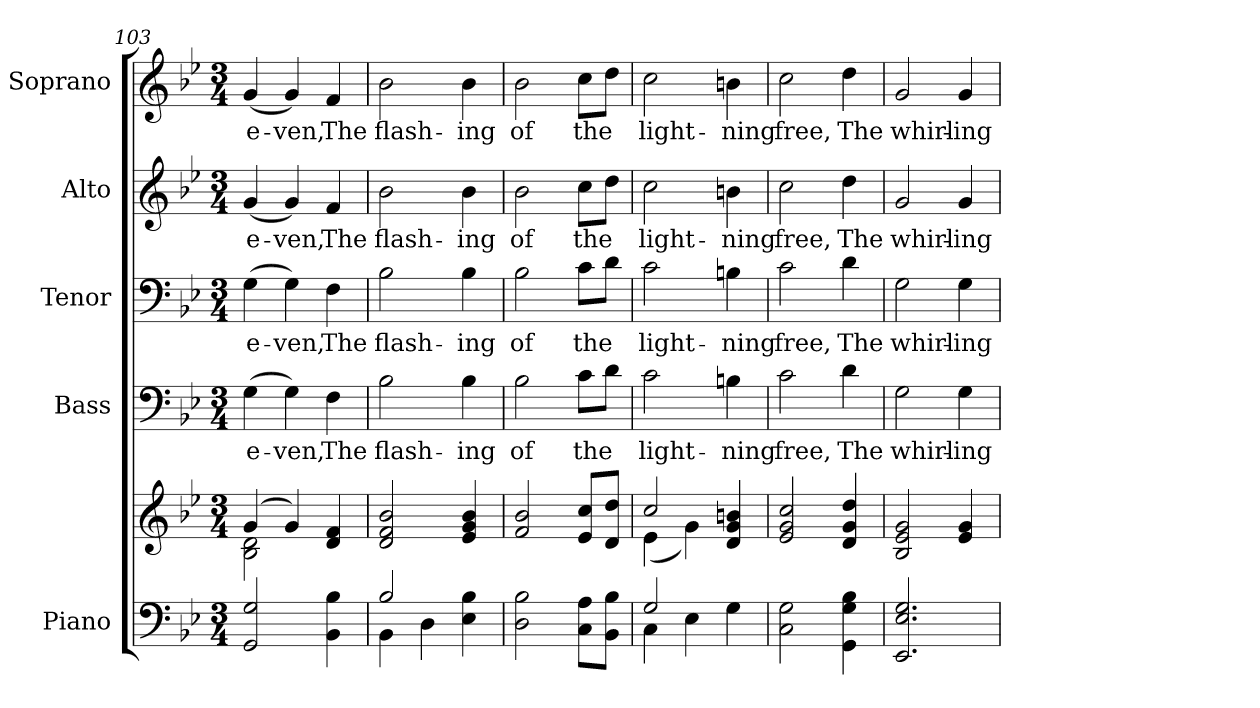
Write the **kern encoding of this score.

**kern	**kern	**kern	**text	**kern	**text	**kern	**text	**kern	**text
*part5	*part5	*part4	*part4	*part3	*part3	*part2	*part2	*part1	*part1
*staff6	*staff5	*staff4	*staff4	*staff3	*staff3	*staff2	*staff2	*staff1	*staff1
*I"Piano	*	*I"Bass	*	*I"Tenor	*	*I"Alto	*	*I"Soprano	*
*I'Pno.	*	*I'B.	*	*I'T.	*	*I'A.	*	*I'S.	*
*clefF4	*clefG2	*clefF4	*	*clefF4	*	*clefG2	*	*clefG2	*
*k[b-e-]	*k[b-e-]	*k[b-e-]	*	*k[b-e-]	*	*k[b-e-]	*	*k[b-e-]	*
*g:	*g:	*g:	*	*g:	*	*g:	*	*g:	*
*M3/4	*M3/4	*M3/4	*	*M3/4	*	*M3/4	*	*M3/4	*
=103	=103	=103	=103	=103	=103	=103	=103	=103	=103
*	*^	*	*	*	*	*	*	*	*
!	!	!	!	!LO:LY:b:color=#000000	!	!	!	!	!	!
!	!	!	!	!	!	!LO:LY:b:color=#000000	!	!	!	!
!	!	!	!	!	!	!	!	!LO:LY:b:color=#000000	!	!
!	!	!	!	!	!	!	!	!	!	!LO:LY:b:color=#000000
2GGi/ 2Gi	(4gi/	2B-i\ 2di	(4Gi\	e-	(4Gi\	e-	(4gi/	e-	(4gi/	e-
!	!	!	!	!LO:LY:b:color=#000000	!	!	!	!	!	!
!	!	!	!	!	!	!LO:LY:b:color=#000000	!	!	!	!
!	!	!	!	!	!	!	!	!LO:LY:b:color=#000000	!	!
!	!	!	!	!	!	!	!	!	!	!LO:LY:b:color=#000000
.	4gi/)	.	4Gi\)	-ven,	4Gi\)	-ven,	4gi/)	-ven,	4gi/)	-ven,
!	!	!	!	!LO:LY:b:color=#000000	!	!	!	!	!	!
!	!	!	!	!	!	!LO:LY:b:color=#000000	!	!	!	!
!	!	!	!	!	!	!	!	!LO:LY:b:color=#000000	!	!
!	!	!	!	!	!	!	!	!	!	!LO:LY:b:color=#000000
4BB-i\ 4B-i	4di/ 4fi	4ryy	4Fi\	The	4Fi\	The	4fi/	The	4fi/	The
*	*v	*v	*	*	*	*	*	*	*	*
=104	=104	=104	=104	=104	=104	=104	=104	=104	=104
*^	*	*	*	*	*	*	*	*	*
*	*	*^	*	*	*	*	*	*	*	*
!	!	!	!	!	!LO:LY:b:color=#000000	!	!	!	!	!	!
*	*	*v	*v	*	*	*	*	*	*	*	*
*	*	*^	*	*	*	*	*	*	*	*
!	!	!	!	!	!	!	!LO:LY:b:color=#000000	!	!	!	!
*	*	*v	*v	*	*	*	*	*	*	*	*
*	*	*^	*	*	*	*	*	*	*	*
!	!	!	!	!	!	!	!	!	!LO:LY:b:color=#000000	!	!
*	*	*v	*v	*	*	*	*	*	*	*	*
*	*	*^	*	*	*	*	*	*	*	*
!	!	!	!	!	!	!	!	!	!	!	!LO:LY:b:color=#000000
*	*	*v	*v	*	*	*	*	*	*	*	*
2B-i/	4BB-i\	2di/ 2fi 2b-i	2B-i\	flash-	2B-i\	flash-	2b-i\	flash-	2b-i\	flash-
.	4Di\	.	.	.	.	.	.	.	.	.
!	!	!	!	!LO:LY:b:color=#000000	!	!	!	!	!	!
!	!	!	!	!	!	!LO:LY:b:color=#000000	!	!	!	!
!	!	!	!	!	!	!	!	!LO:LY:b:color=#000000	!	!
!	!	!	!	!	!	!	!	!	!	!LO:LY:b:color=#000000
4E-i\ 4B-i	4ryy	4e-i/ 4gi 4b-i	4B-i\	-ing	4B-i\	-ing	4b-i\	-ing	4b-i\	-ing
*v	*v	*	*	*	*	*	*	*	*	*
=105	=105	=105	=105	=105	=105	=105	=105	=105	=105
*^	*	*	*	*	*	*	*	*	*
!	!	!	!	!LO:LY:b:color=#000000	!	!	!	!	!	!
*v	*v	*	*	*	*	*	*	*	*	*
*^	*	*	*	*	*	*	*	*	*
!	!	!	!	!	!	!LO:LY:b:color=#000000	!	!	!	!
*v	*v	*	*	*	*	*	*	*	*	*
*^	*	*	*	*	*	*	*	*	*
!	!	!	!	!	!	!	!	!LO:LY:b:color=#000000	!	!
*v	*v	*	*	*	*	*	*	*	*	*
*^	*	*	*	*	*	*	*	*	*
!	!	!	!	!	!	!	!	!	!	!LO:LY:b:color=#000000
*v	*v	*	*	*	*	*	*	*	*	*
2Di\ 2B-i	2fi/ 2b-i	2B-i\	of	2B-i\	of	2b-i\	of	2b-i\	of
!	!	!	!LO:LY:b:color=#000000	!	!	!	!	!	!
!	!	!	!	!	!LO:LY:b:color=#000000	!	!	!	!
!	!	!	!	!	!	!	!LO:LY:b:color=#000000	!	!
!	!	!	!	!	!	!	!	!	!LO:LY:b:color=#000000
8Ci\ 8AiL	8e-i/ 8cciL	8ci\L	the	8ci\L	the	8cci\L	the	8cci\L	the
8BB-i\ 8B-iJ	8di/ 8ddiJ	8di\J	.	8di\J	.	8ddi\J	.	8ddi\J	.
=106	=106	=106	=106	=106	=106	=106	=106	=106	=106
*^	*^	*	*	*	*	*	*	*	*
!	!	!	!	!	!LO:LY:b:color=#000000	!	!	!	!	!	!
!	!	!	!	!	!	!	!LO:LY:b:color=#000000	!	!	!	!
!	!	!	!	!	!	!	!	!	!LO:LY:b:color=#000000	!	!
!	!	!	!	!	!	!	!	!	!	!	!LO:LY:b:color=#000000
2Gi/	4Ci\	2cci/	(4e-i\	2ci\	light-	2ci\	light-	2cci\	light-	2cci\	light-
.	4E-i\	.	4gi\)	.	.	.	.	.	.	.	.
!	!	!	!	!	!LO:LY:b:color=#000000	!	!	!	!	!	!
!	!	!	!	!	!	!	!LO:LY:b:color=#000000	!	!	!	!
!	!	!	!	!	!	!	!	!	!LO:LY:b:color=#000000	!	!
!	!	!	!	!	!	!	!	!	!	!	!LO:LY:b:color=#000000
4Gi\	4ryy	4di/ 4gi 4bni	4ryy	4Bni\	-ning	4Bni\	-ning	4bni\	-ning	4bni\	-ning
*v	*v	*	*	*	*	*	*	*	*	*	*
*	*v	*v	*	*	*	*	*	*	*	*
=107	=107	=107	=107	=107	=107	=107	=107	=107	=107
*^	*^	*	*	*	*	*	*	*	*
!	!	!	!	!	!LO:LY:b:color=#000000	!	!	!	!	!	!
*v	*v	*	*	*	*	*	*	*	*	*	*
*	*v	*v	*	*	*	*	*	*	*	*
*^	*^	*	*	*	*	*	*	*	*
!	!	!	!	!	!	!	!LO:LY:b:color=#000000	!	!	!	!
*v	*v	*	*	*	*	*	*	*	*	*	*
*	*v	*v	*	*	*	*	*	*	*	*
*^	*^	*	*	*	*	*	*	*	*
!	!	!	!	!	!	!	!	!	!LO:LY:b:color=#000000	!	!
*v	*v	*	*	*	*	*	*	*	*	*	*
*	*v	*v	*	*	*	*	*	*	*	*
*^	*^	*	*	*	*	*	*	*	*
!	!	!	!	!	!	!	!	!	!	!	!LO:LY:b:color=#000000
*v	*v	*	*	*	*	*	*	*	*	*	*
*	*v	*v	*	*	*	*	*	*	*	*
2Ci\ 2Gi	2e-i/ 2gi 2cci	2ci\	free,	2ci\	free,	2cci\	free,	2cci\	free,
!	!	!	!LO:LY:b:color=#000000	!	!	!	!	!	!
!	!	!	!	!	!LO:LY:b:color=#000000	!	!	!	!
!	!	!	!	!	!	!	!LO:LY:b:color=#000000	!	!
!	!	!	!	!	!	!	!	!	!LO:LY:b:color=#000000
4GGi\ 4Gi 4B-i	4di/ 4gi 4ddi	4di\	The	4di\	The	4ddi\	The	4ddi\	The
=108	=108	=108	=108	=108	=108	=108	=108	=108	=108
!	!	!	!LO:LY:b:color=#000000	!	!	!	!	!	!
!	!	!	!	!	!LO:LY:b:color=#000000	!	!	!	!
!	!	!	!	!	!	!	!LO:LY:b:color=#000000	!	!
!	!	!	!	!	!	!	!	!	!LO:LY:b:color=#000000
2.EE-i/ 2.E-i 2.Gi	2B-i/ 2e-i 2gi	2Gi\	whirl-	2Gi\	whirl-	2gi/	whirl-	2gi/	whirl-
!	!	!	!LO:LY:b:color=#000000	!	!	!	!	!	!
!	!	!	!	!	!LO:LY:b:color=#000000	!	!	!	!
!	!	!	!	!	!	!	!LO:LY:b:color=#000000	!	!
!	!	!	!	!	!	!	!	!	!LO:LY:b:color=#000000
.	4e-i/ 4gi	4Gi\	-ing	4Gi\	-ing	4gi/	-ing	4gi/	-ing
=	=	=	=	=	=	=	=	=	=
*-	*-	*-	*-	*-	*-	*-	*-	*-	*-
